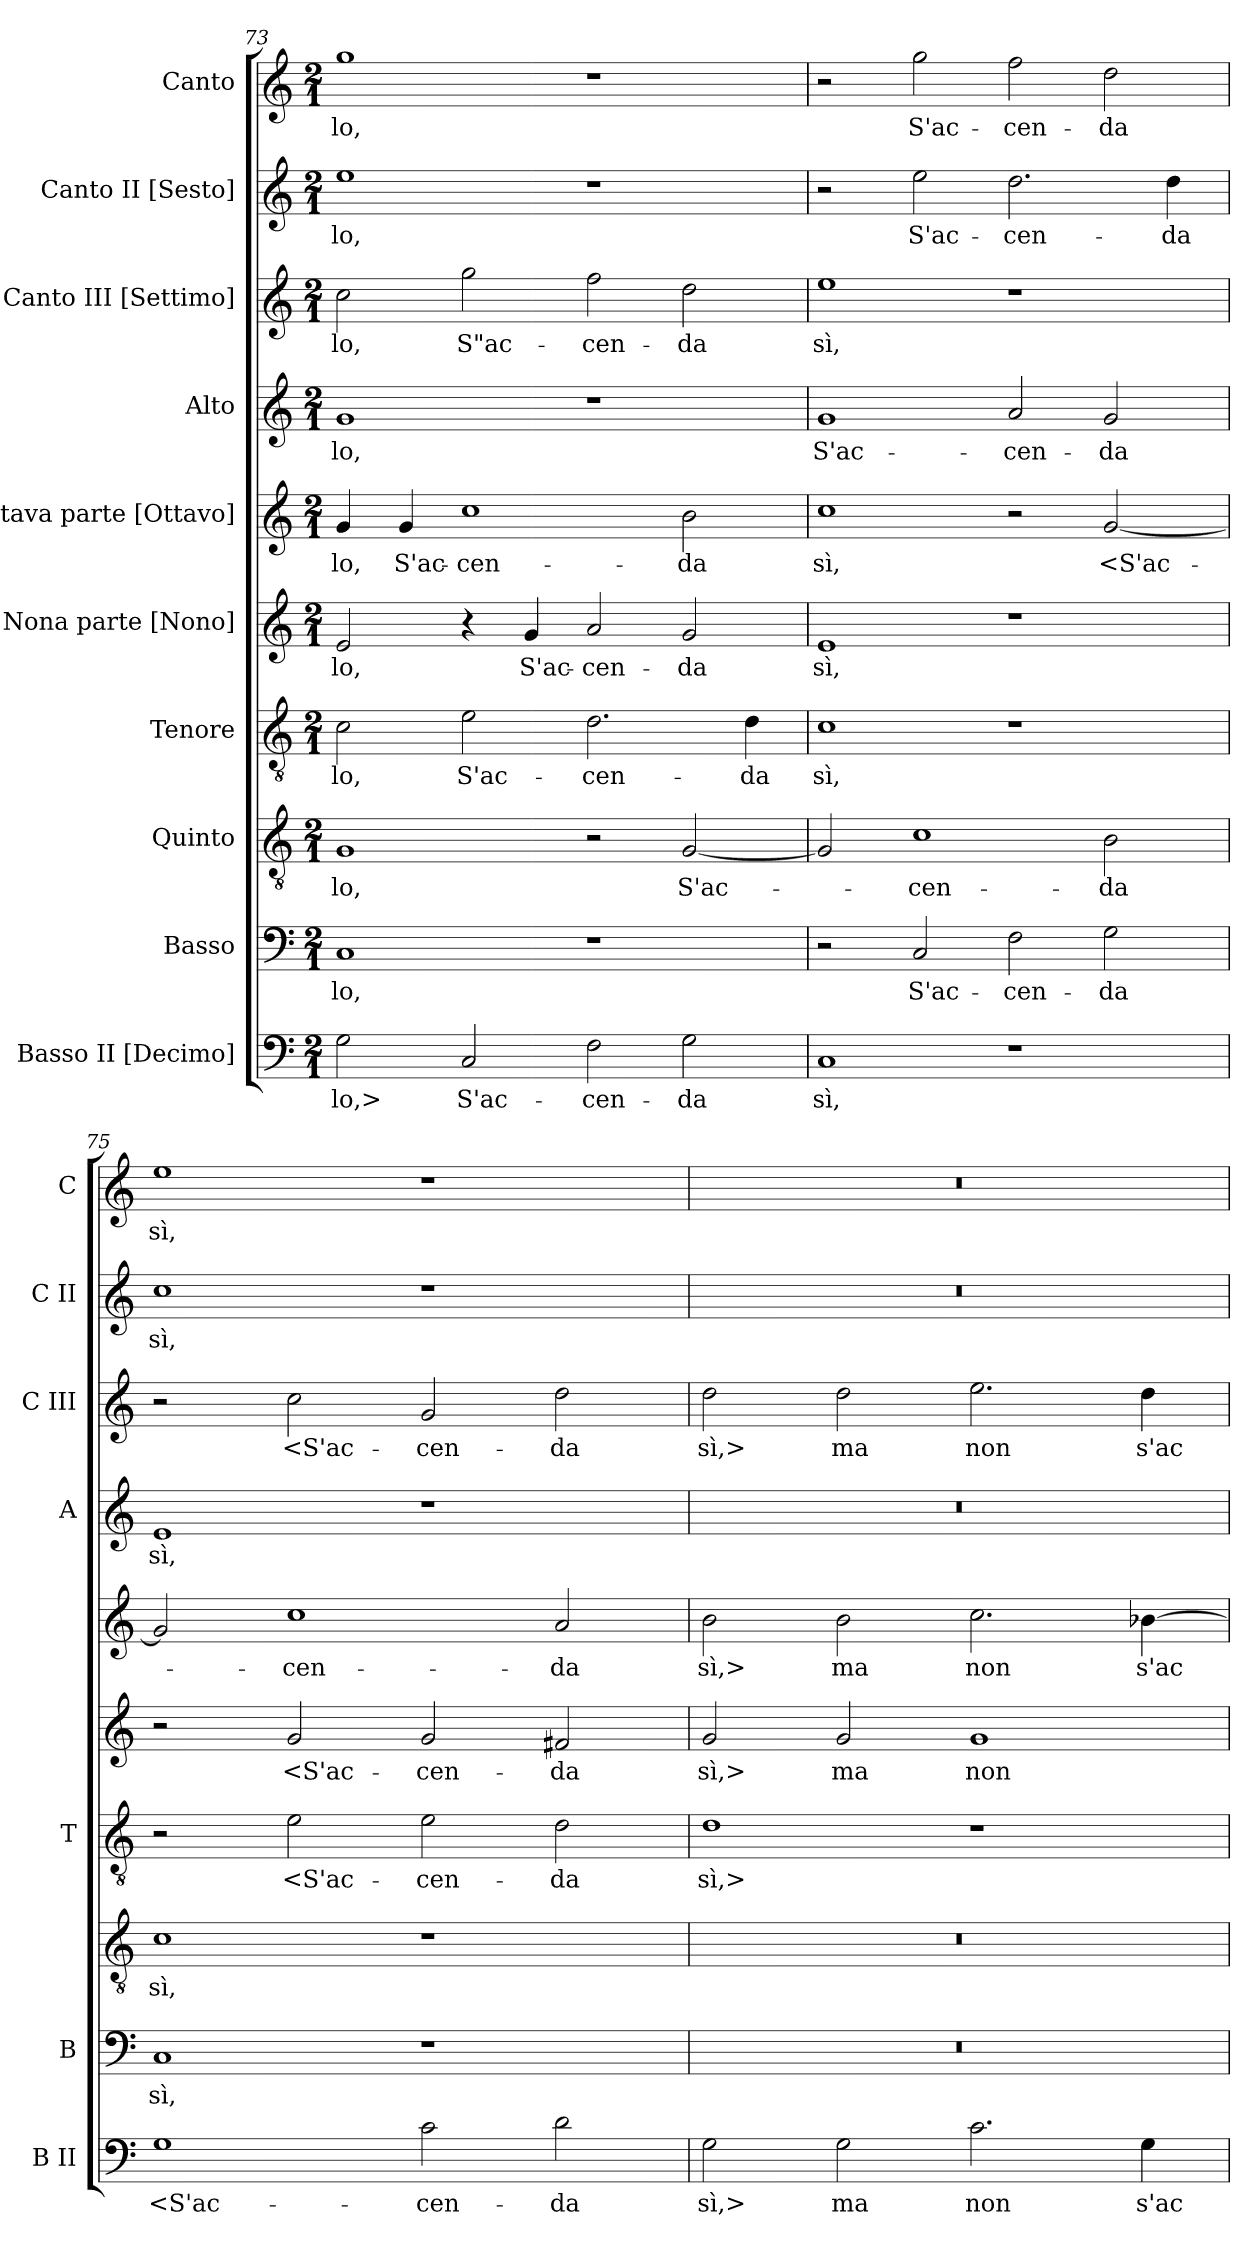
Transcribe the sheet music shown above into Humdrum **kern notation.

**kern	**text	**kern	**text	**kern	**text	**kern	**text	**kern	**text	**kern	**text	**kern	**text	**kern	**text	**kern	**text	**kern	**text
*part10	*part10	*part9	*part9	*part8	*part8	*part7	*part7	*part6	*part6	*part5	*part5	*part4	*part4	*part3	*part3	*part2	*part2	*part1	*part1
*staff10	*staff10	*staff9	*staff9	*staff8	*staff8	*staff7	*staff7	*staff6	*staff6	*staff5	*staff5	*staff4	*staff4	*staff3	*staff3	*staff2	*staff2	*staff1	*staff1
*I"Basso II [Decimo]	*	*I"Basso	*	*I"Quinto	*	*I"Tenore	*	*I"Nona parte [Nono]	*	*I"Ottava parte [Ottavo]	*	*I"Alto	*	*I"Canto III [Settimo]	*	*I"Canto II [Sesto]	*	*I"Canto	*
*I'B II	*	*I'B	*	*	*	*I'T	*	*	*	*	*	*I'A	*	*I'C III	*	*I'C II	*	*I'C	*
*clefF4	*	*clefF4	*	*clefGv2	*	*clefGv2	*	*clefG2	*	*clefG2	*	*clefG2	*	*clefG2	*	*clefG2	*	*clefG2	*
*k[]	*	*k[]	*	*k[]	*	*k[]	*	*k[]	*	*k[]	*	*k[]	*	*k[]	*	*k[]	*	*k[]	*
*C:	*	*C:	*	*C:	*	*C:	*	*C:	*	*C:	*	*C:	*	*C:	*	*C:	*	*C:	*
*M2/1	*	*M2/1	*	*M2/1	*	*M2/1	*	*M2/1	*	*M2/1	*	*M2/1	*	*M2/1	*	*M2/1	*	*M2/1	*
=73	=73	=73	=73	=73	=73	=73	=73	=73	=73	=73	=73	=73	=73	=73	=73	=73	=73	=73	=73
2G	-lo,>	1C	-lo,	1G	-lo,	2c	-lo,	2e	-lo,	4g	-lo,	1g	-lo,	2cc	-lo,	1ee	-lo,	1gg	-lo,
.	.	.	.	.	.	.	.	.	.	4g	S'ac-	.	.	.	.	.	.	.	.
2C	S'ac-	.	.	.	.	2e	S'ac-	4r	.	1cc	-cen-	.	.	2gg	S"ac-	.	.	.	.
.	.	.	.	.	.	.	.	4g	S'ac-	.	.	.	.	.	.	.	.	.	.
2F	-cen-	1r	.	2r	.	2.d	-cen-	2a	-cen-	.	.	1r	.	2ff	-cen-	1r	.	1r	.
2G	-da	.	.	[2G	S'ac-	.	.	2g	-da	2b	-da	.	.	2dd	-da	.	.	.	.
.	.	.	.	.	.	4d	-da	.	.	.	.	.	.	.	.	.	.	.	.
=74	=74	=74	=74	=74	=74	=74	=74	=74	=74	=74	=74	=74	=74	=74	=74	=74	=74	=74	=74
1C	sì,	2r	.	2G]	.	1c	sì,	1e	sì,	1cc	sì,	1g	S'ac-	1ee	sì,	2r	.	2r	.
.	.	2C	S'ac-	1c	-cen-	.	.	.	.	.	.	.	.	.	.	2ee	S'ac-	2gg	S'ac-
1r	.	2F	-cen-	.	.	1r	.	1r	.	2r	.	2a	-cen-	1r	.	2.dd	-cen-	2ff	-cen-
.	.	2G	-da	2B	-da	.	.	.	.	[2g	<S'ac-	2g	-da	.	.	.	.	2dd	-da
.	.	.	.	.	.	.	.	.	.	.	.	.	.	.	.	4dd	-da	.	.
=75	=75	=75	=75	=75	=75	=75	=75	=75	=75	=75	=75	=75	=75	=75	=75	=75	=75	=75	=75
1G	<S'ac-	1C	sì,	1c	sì,	2r	.	2r	.	2g]	.	1e	sì,	2r	.	1cc	sì,	1ee	sì,
.	.	.	.	.	.	2e	<S'ac-	2g	<S'ac-	1cc	-cen-	.	.	2cc	<S'ac-	.	.	.	.
2c	-cen-	1r	.	1r	.	2e	-cen-	2g	-cen-	.	.	1r	.	2g	-cen-	1r	.	1r	.
2d	-da	.	.	.	.	2d	-da	2f#X	-da	2a	-da	.	.	2dd	-da	.	.	.	.
=76	=76	=76	=76	=76	=76	=76	=76	=76	=76	=76	=76	=76	=76	=76	=76	=76	=76	=76	=76
2G	sì,>	0r	.	0r	.	1d	sì,>	2g	sì,>	2b	sì,>	0r	.	2dd	sì,>	0r	.	0r	.
2G	ma	.	.	.	.	.	.	2g	ma	2b	ma	.	.	2dd	ma	.	.	.	.
2.c	non	.	.	.	.	1r	.	1g	non	2.cc	non	.	.	2.ee	non	.	.	.	.
4G	s'ac-	.	.	.	.	.	.	.	.	[4b-X	s'ac-	.	.	4dd	s'ac-	.	.	.	.
=	=	=	=	=	=	=	=	=	=	=	=	=	=	=	=	=	=	=	=
*-	*-	*-	*-	*-	*-	*-	*-	*-	*-	*-	*-	*-	*-	*-	*-	*-	*-	*-	*-
